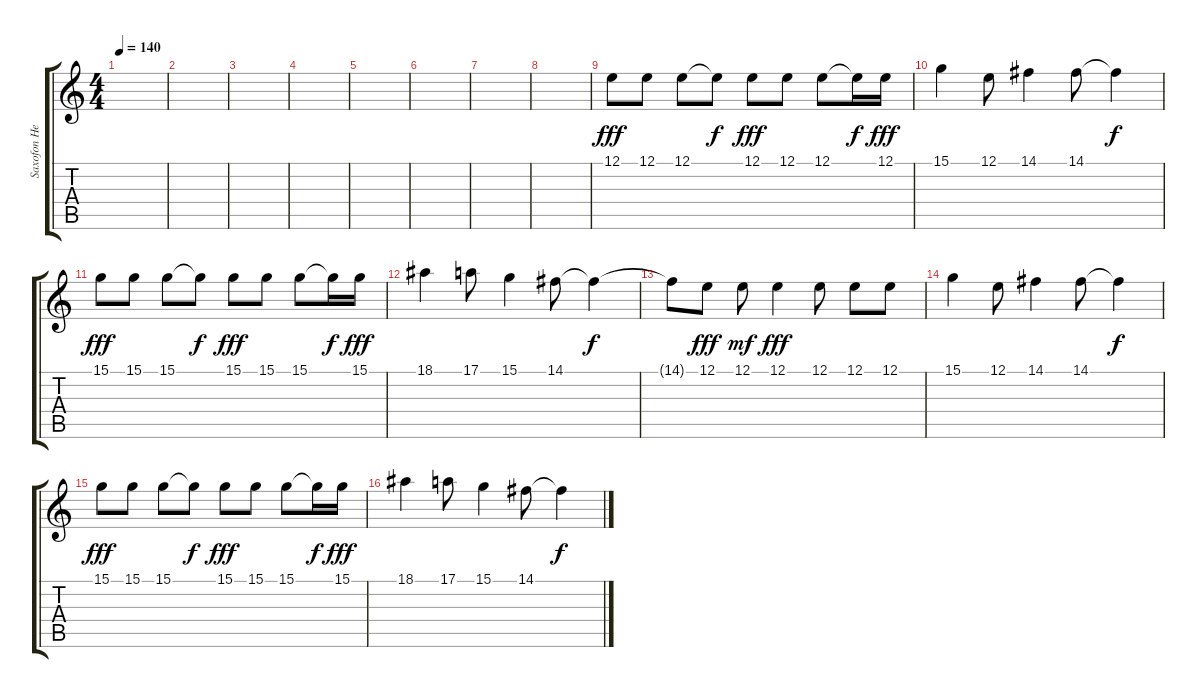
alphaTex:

\track ("Saxofon Hector Moncada" "Saxofon He") {instrument tenorsax}
\staff {score tabs}
\tuning (E4 B3 G3 D3 A2 E2) {hide}
\ts (4 4)
\tempo 140
\clef g2
\ks c
|
|
|
|
|
|
|
|
12.1.8{dy fff} 12.1.8 12.1.8 12.1{t}.8{dy f} 12.1.8{dy fff} 12.1.8 12.1.8 12.1{t}.16{dy f} 12.1.16{dy fff} |
15.1.4 12.1.8 14.1.4 14.1.8 14.1{t}.4{dy f} |
15.1.8{dy fff} 15.1.8 15.1.8 15.1{t}.8{dy f} 15.1.8{dy fff} 15.1.8 15.1.8 15.1{t}.16{dy f} 15.1.16{dy fff} |
18.1.4 17.1.8 15.1.4 14.1.8 14.1{t}.4{dy f} |
14.1{t}.8 12.1.8{dy fff} 12.1.8{dy mf} 12.1.4{dy fff} 12.1.8 12.1.8 12.1.8 |
15.1.4 12.1.8 14.1.4 14.1.8 14.1{t}.4{dy f} |
15.1.8{dy fff} 15.1.8 15.1.8 15.1{t}.8{dy f} 15.1.8{dy fff} 15.1.8 15.1.8 15.1{t}.16{dy f} 15.1.16{dy fff} |
18.1.4 17.1.8 15.1.4 14.1.8 14.1{t}.4{dy f}
